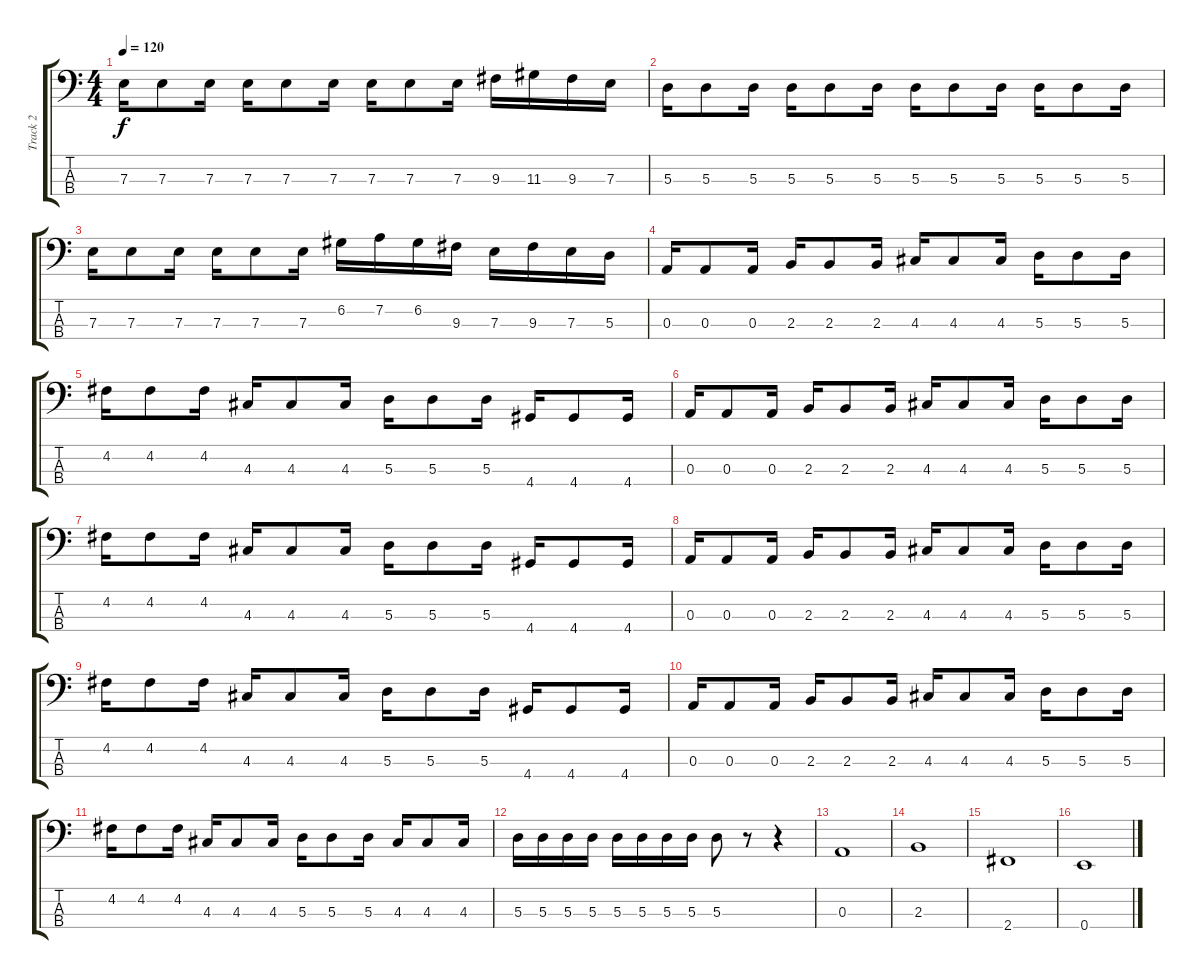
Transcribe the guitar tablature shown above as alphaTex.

\track ("Track 2" "Track 2") {instrument electricbasspick}
\staff {score tabs}
\tuning (G2 D2 A1 E1) {hide}
\ts (4 4)
\tempo 120
\clef f4
\ks c
7.3.16{dy f} 7.3.8 7.3.16 7.3.16 7.3.8 7.3.16 7.3.16 7.3.8 7.3.16 9.3.16 11.3.16 9.3.16 7.3.16 |
5.3.16 5.3.8 5.3.16 5.3.16 5.3.8 5.3.16 5.3.16 5.3.8 5.3.16 5.3.16 5.3.8 5.3.16 |
7.3.16 7.3.8 7.3.16 7.3.16 7.3.8 7.3.16 6.2.16 7.2.16 6.2.16 9.3.16 7.3.16 9.3.16 7.3.16 5.3.16 |
0.3.16 0.3.8 0.3.16 2.3.16 2.3.8 2.3.16 4.3.16 4.3.8 4.3.16 5.3.16 5.3.8 5.3.16 |
4.2.16 4.2.8 4.2.16 4.3.16 4.3.8 4.3.16 5.3.16 5.3.8 5.3.16 4.4.16 4.4.8 4.4.16 |
0.3.16 0.3.8 0.3.16 2.3.16 2.3.8 2.3.16 4.3.16 4.3.8 4.3.16 5.3.16 5.3.8 5.3.16 |
4.2.16 4.2.8 4.2.16 4.3.16 4.3.8 4.3.16 5.3.16 5.3.8 5.3.16 4.4.16 4.4.8 4.4.16 |
0.3.16 0.3.8 0.3.16 2.3.16 2.3.8 2.3.16 4.3.16 4.3.8 4.3.16 5.3.16 5.3.8 5.3.16 |
4.2.16 4.2.8 4.2.16 4.3.16 4.3.8 4.3.16 5.3.16 5.3.8 5.3.16 4.4.16 4.4.8 4.4.16 |
0.3.16 0.3.8 0.3.16 2.3.16 2.3.8 2.3.16 4.3.16 4.3.8 4.3.16 5.3.16 5.3.8 5.3.16 |
4.2.16 4.2.8 4.2.16 4.3.16 4.3.8 4.3.16 5.3.16 5.3.8 5.3.16 4.3.16 4.3.8 4.3.16 |
5.3.16 5.3.16 5.3.16 5.3.16 5.3.16 5.3.16 5.3.16 5.3.16 5.3.8 r.8 r.4 |
0.3.1 |
2.3.1 |
2.4.1 |
0.4.1
